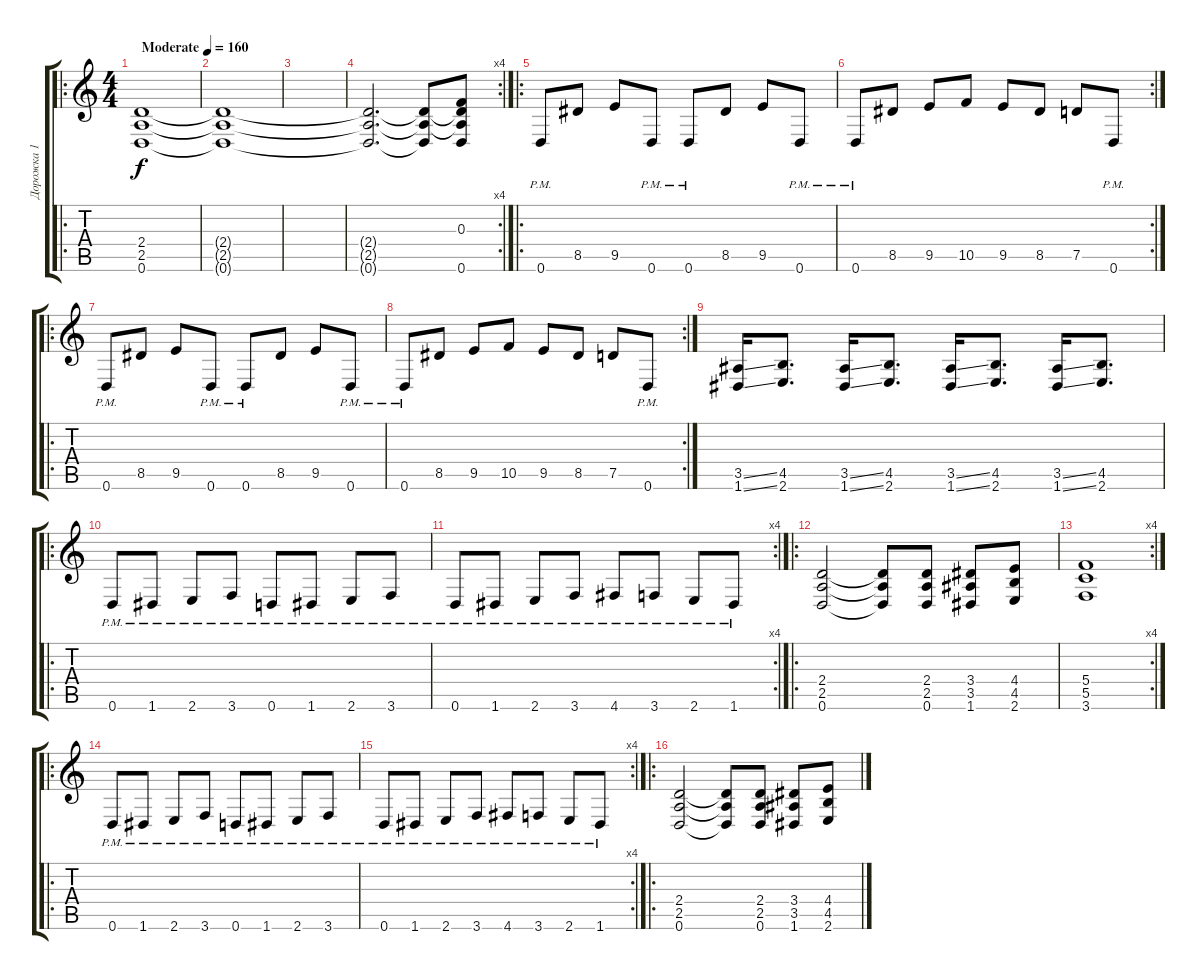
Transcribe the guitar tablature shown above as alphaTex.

\track ("Дорожка 1" "Дорожка 1") {instrument distortionguitar}
\staff {score tabs}
\tuning (D4 A3 F3 C3 G2 D2) {hide}
\ro
\ts (4 4)
\tempo (160 "Moderate")
\clef g2
\ks c
(2.4 2.5 0.6).1{dy f instrument distortionguitar} |
(2.4{t} 2.5{t} 0.6{t}).1 |
|
\rc 4
(2.4{t} 2.5{t} 0.6{t}).2{d} (2.4{t} 2.5{t} 0.6{t}).8 (0.3 2.4{t} 2.5{t} 0.6).8 |
\ro
0.6{pm}.8 8.5.8 9.5.8 0.6{pm}.8 0.6{pm}.8 8.5.8 9.5.8 0.6{pm}.8 |
\rc 2
0.6{pm}.8 8.5.8 9.5.8 10.5.8 9.5.8 8.5.8 7.5.8 0.6{pm}.8 |
\ro
0.6{pm}.8 8.5.8 9.5.8 0.6{pm}.8 0.6{pm}.8 8.5.8 9.5.8 0.6{pm}.8 |
\rc 2
0.6{pm}.8 8.5.8 9.5.8 10.5.8 9.5.8 8.5.8 7.5.8 0.6{pm}.8 |
(3.5{ss} 1.6{ss}).16 (4.5 2.6).8{d} (3.5{ss} 1.6{ss}).16 (4.5 2.6).8{d} (3.5{ss} 1.6{ss}).16 (4.5 2.6).8{d} (3.5{ss} 1.6{ss}).16 (4.5 2.6).8{d} |
\ro
0.6{pm}.8 1.6{pm}.8 2.6{pm}.8 3.6{pm}.8 0.6{pm}.8 1.6{pm}.8 2.6{pm}.8 3.6{pm}.8 |
\rc 4
0.6{pm}.8 1.6{pm}.8 2.6{pm}.8 3.6{pm}.8 4.6{pm}.8 3.6{pm}.8 2.6{pm}.8 1.6{pm}.8 |
\ro
(2.4 2.5 0.6).2 (2.4{t} 2.5{t} 0.6{t}).8 (2.4 2.5 0.6).8 (3.4 3.5 1.6).8 (4.4 4.5 2.6).8 |
\rc 4
(5.4 5.5 3.6).1 |
\ro
0.6{pm}.8 1.6{pm}.8 2.6{pm}.8 3.6{pm}.8 0.6{pm}.8 1.6{pm}.8 2.6{pm}.8 3.6{pm}.8 |
\rc 4
0.6{pm}.8 1.6{pm}.8 2.6{pm}.8 3.6{pm}.8 4.6{pm}.8 3.6{pm}.8 2.6{pm}.8 1.6{pm}.8 |
\ro
(2.4 2.5 0.6).2 (2.4{t} 2.5{t} 0.6{t}).8 (2.4 2.5 0.6).8 (3.4 3.5 1.6).8 (4.4 4.5 2.6).8
